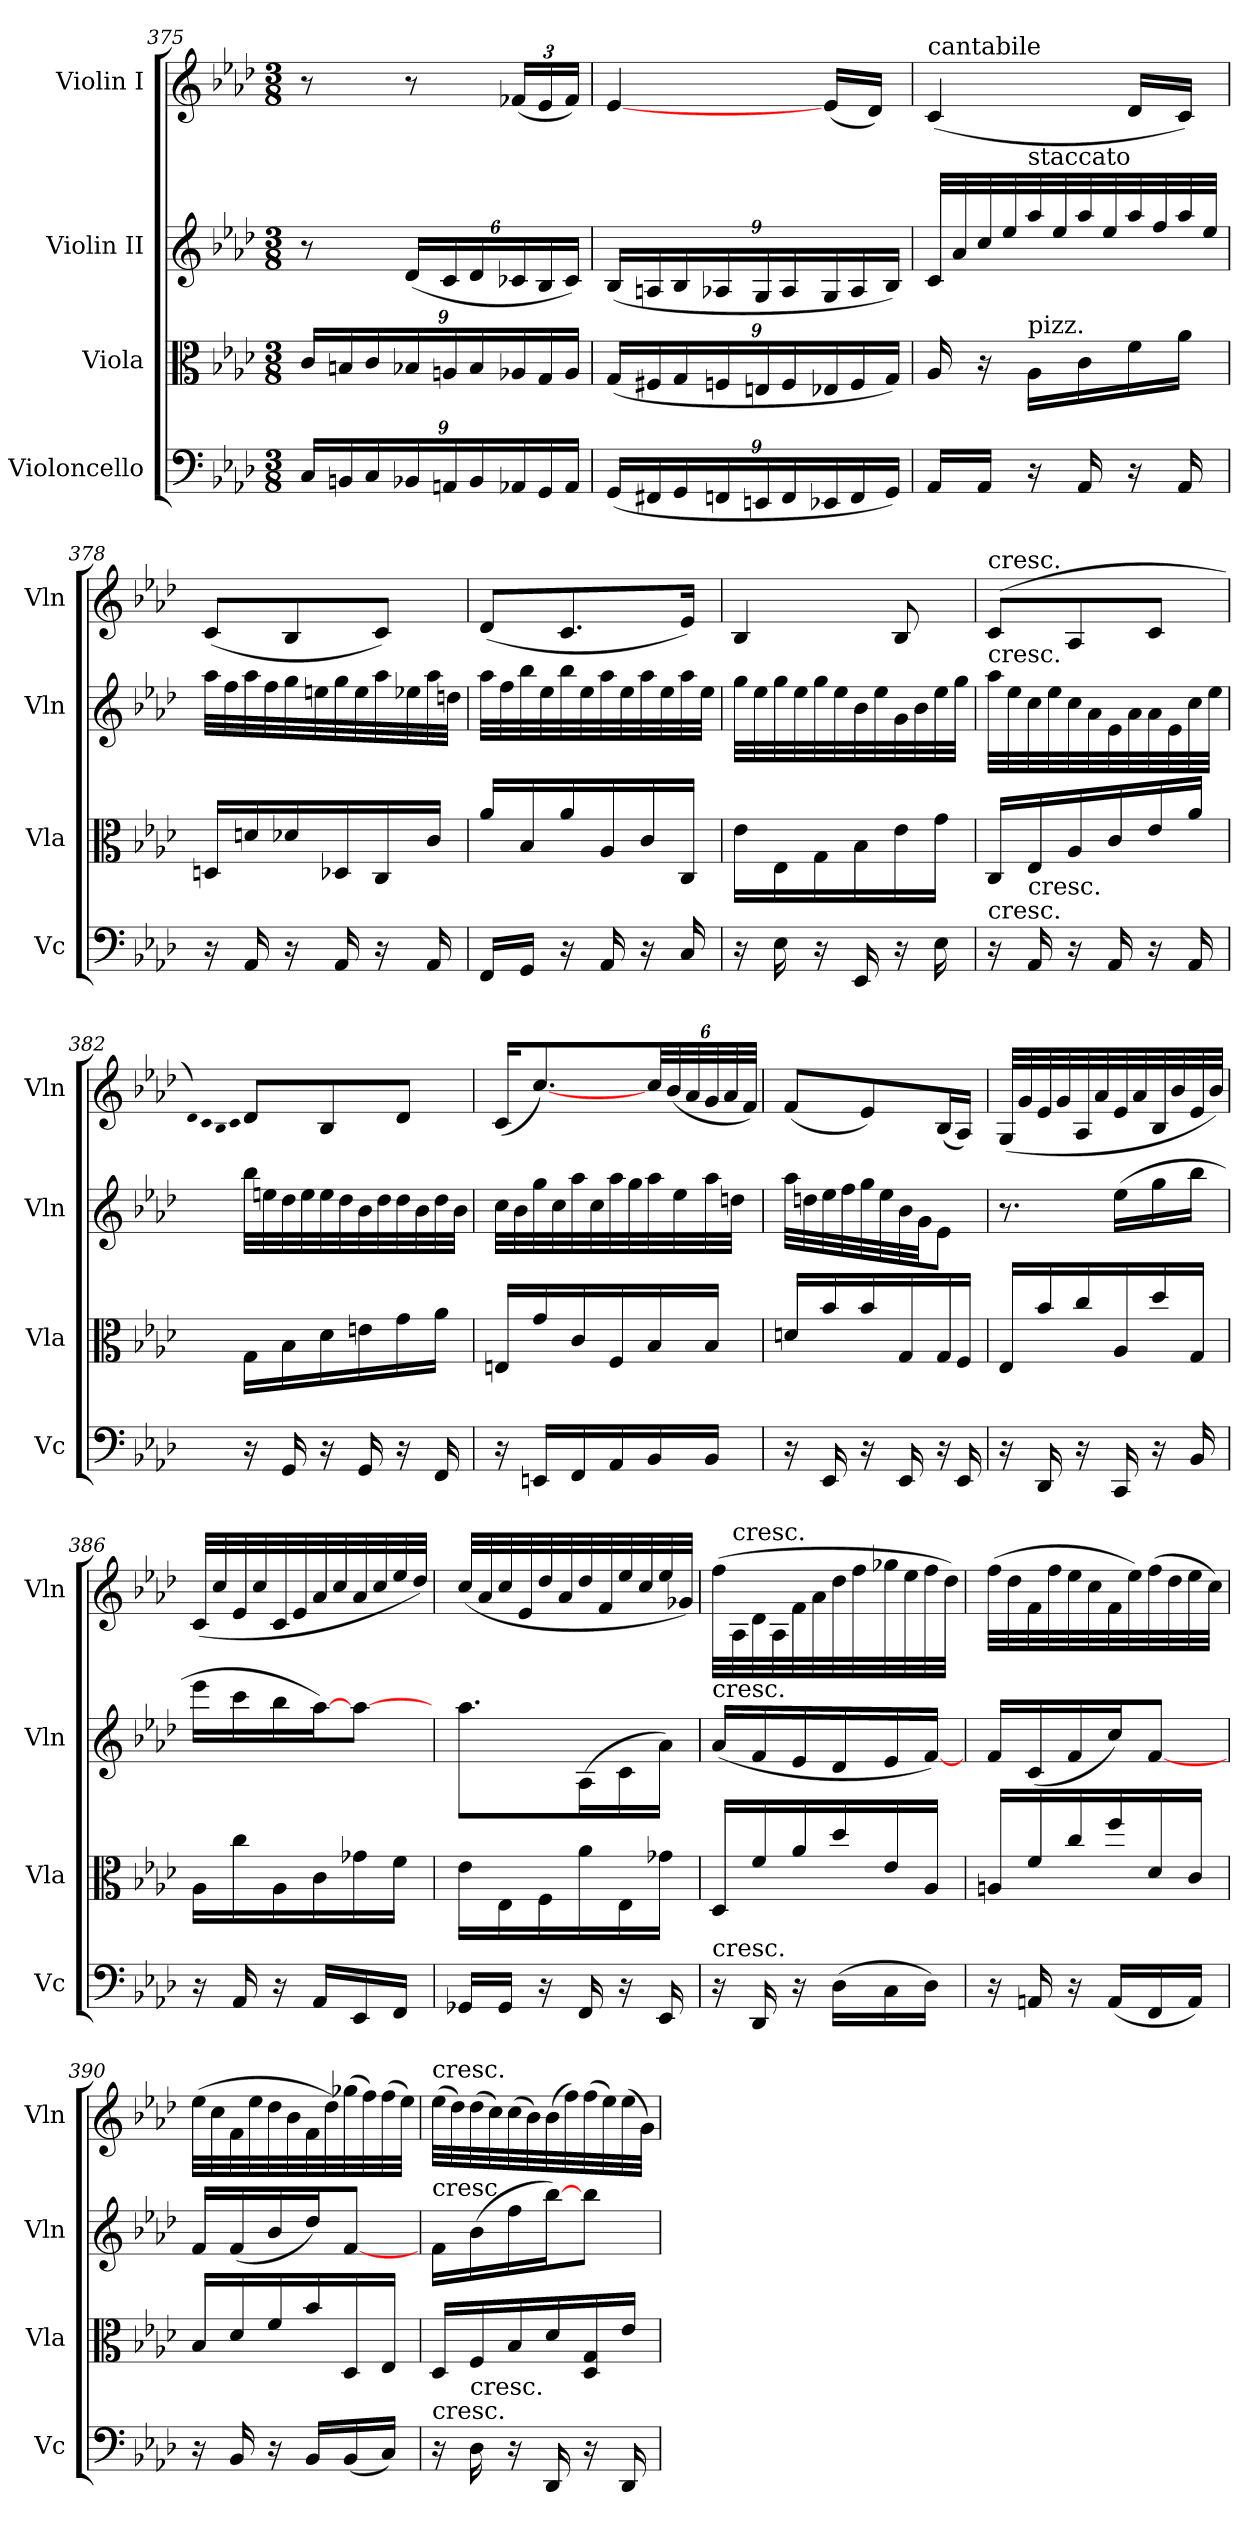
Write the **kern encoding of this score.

**kern	**kern	**kern	**kern
*part4	*part3	*part2	*part1
*staff4	*staff3	*staff2	*staff1
*I"Violoncello	*I"Viola	*I"Violin II	*I"Violin I
*I'Vc	*I'Vla	*I'Vln	*I'Vln
*clefF4	*clefC3	*clefG2	*clefG2
*k[b-e-a-d-]	*k[b-e-a-d-]	*k[b-e-a-d-]	*k[b-e-a-d-]
*A-:	*A-:	*A-:	*A-:
*M3/8	*M3/8	*M3/8	*M3/8
=375	=375	=375	=375
24C/LL	24c/LL	8r	8r
24BBn/	24Bn/	.	.
24C/	24c/	.	.
24BB-X/	24B-X/	(24d-/LL	8r
24AAn/	24An/	24c/	.
24BB-/	24B-/	24d-/	.
24AA-X/	24A-X/	24c-X/	(24f-X/LL
24GG/	24G/	24B-/	24e-/
24AA-/JJ	24A-/JJ	24c-/JJ)	24f-/JJ)
=376	=376	=376	=376
(24GG/LL	(24G/LL	(24B-/LL	[4e-
24FF#X/	24F#X/	24An/	.
24GG/	24G/	24B-/	.
24FFn/	24Fn/	24A-X/	.
24EEn/	24En/	24G/	.
24FF/	24F/	24A-/	.
24EE-X/	24E-X/	24G/	(16e-/LL
24FF/	24F/	24A-/	.
.	.	.	16d-/JJ)
24GG/JJ)	24G/JJ)	24B-/JJ)	.
=377	=377	=377	=377
!	!	!	!LO:TX:a:t=cantabile
16AA-/LL	16A-	32c/LLL	(4c
.	.	32a-/	.
16AA-/JJ	16r	32cc/	.
.	.	32ee-/	.
!	!	!LO:TX:a:t=staccato	!
!	!LO:TX:a:t=pizz.	!	!
16r	16A-\LL	32aa-/	.
.	.	32ee-/	.
16AA-	16c\	32aa-/	.
.	.	32ee-/	.
16r	16f\	32aa-/	16d-/LL
.	.	32ff/	.
16AA-	16a-\JJ	32aa-/	16c/JJ)
.	.	32ee-/JJJ	.
=378	=378	=378	=378
16r	16Dn/LL	32aa-\LLL	(8c/L
.	.	32ff\	.
16AA-	16dn/	32aa-\	.
.	.	32ff\	.
16r	16d-X/	32gg\	8B-/
.	.	32een\	.
16AA-	16D-X/	32gg\	.
.	.	32ee\	.
16r	16C/	32aa-\	8c/J)
.	.	32ee-X\	.
16AA-	16c/JJ	32aa-\	.
.	.	32ddn\JJJ	.
=379	=379	=379	=379
16FF/LL	16a-/LL	32aa-\LLL	(8d-/L
.	.	32ff\	.
16GG/JJ	16B-/	32bb-\	.
.	.	32ee-\	.
16r	16a-/	32bb-\	8.c/
.	.	32ee-\	.
16AA-	16A-/	32aa-\	.
.	.	32ee-\	.
16r	16c/	32aa-\	.
.	.	32ee-\	.
16C	16C/JJ	32aa-\	16e-/Jk)
.	.	32ee-\JJJ	.
=380	=380	=380	=380
16r	16e-\LL	32gg\LLL	4B-
.	.	32ee-\	.
16E-	16E-\	32gg\	.
.	.	32ee-\	.
16r	16G\	32gg\	.
.	.	32ee-\	.
16EE-	16B-\	32b-\	.
.	.	32ee-\	.
16r	16e-\	32g\	8B-
.	.	32b-\	.
16E-	16g\JJ	32ee-\	.
.	.	32gg\JJJ	.
=381	=381	=381	=381
!	!	!	!LO:TX:a:t=cresc.
!	!	!LO:TX:a:t=cresc.	!
!LO:TX:a:t=cresc.	!	!	!
16r	16C/LL	32aa-\LLL	(8c/L
.	.	32ee-\	.
!LO:TX:a:t=cresc.	!	!	!
16AA-	16E-/	32cc\	.
.	.	32ee-\	.
16r	16A-/	32cc\	8A-/
.	.	32a-\	.
16AA-	16c/	32e-\	.
.	.	32a-\	.
16r	16e-/	32a-\	8c/J
.	.	32e-\	.
16AA-	16a-/JJ	32cc\	.
.	.	32ee-\JJJ	.
=382	=382	=382	=382
.	.	.	qqd-)
.	.	.	qqc
.	.	.	qqB-
.	.	.	qqc
16r	16G\LL	32bb-\LLL	8d-/L
.	.	32een\	.
16GG	16B-\	32dd-\	.
.	.	32ee\	.
16r	16d-\	32ee\	8B-/
.	.	32dd-\	.
16GG	16en\	32b-\	.
.	.	32dd-\	.
16r	16g\	32dd-\	8d-/J
.	.	32b-\	.
16FF	16a-\JJ	32dd-\	.
.	.	32b-\JJJ	.
=383	=383	=383	=383
16r	16En/LL	32cc\LLL	(16c/KL
.	.	32b-\	.
16EEn/LL	16g/	32gg\	[8.cc/)
.	.	32cc\	.
16FF/	16c/	32aa-\	.
.	.	32cc\	.
16AA-/	16F/	32aa-\	.
.	.	32gg\	.
16BB-/	16B-/	32aa-\	48cc/LL
.	.	.	(48b-/
.	.	32ee-\	.
.	.	.	48a-/
16BB-/JJ	16B-/JJ	32aa-\	48g/
.	.	.	48a-/
.	.	32ddn\JJJ	.
.	.	.	48f/JJJ)
=384	=384	=384	=384
16r	16dn/LL	32aa-\LLL	(8f/L
.	.	32ddn\	.
16EE-	16b-/	32ee-\	.
.	.	32ff\	.
16r	16b-/	32gg\	8e-/)
.	.	32ee-\	.
16EE-	16G/	32b-\	.
.	.	32g\JJ	.
16r	16G/	8e-\J	(16B-/L
16EE-	16F/JJ	.	16A-/JJ)
=385	=385	=385	=385
16r	16E-/LL	8.r	(32G/LLL
.	.	.	32g/
16DD-	16b-/	.	32e-/
.	.	.	32g/
16r	16cc/	.	32A-/
.	.	.	32a-/
16CC	16A-/	(16ee-\LL	32e-/
.	.	.	32a-/
16r	16dd-/	16gg\	32B-/
.	.	.	32b-/
16BB-	16G/JJ	16bb-\JJ	32e-/
.	.	.	32b-/JJJ)
=386	=386	=386	=386
16r	16A-\LL	16eee-\LL	(32c/LLL
.	.	.	32cc/
16AA-	16cc\	16ccc\	32e-/
.	.	.	32cc/
16r	16A-\	16bb-\	32c/
.	.	.	32e-/
16AA-/LL	16c\	[16aa-\J)	32a-/
.	.	.	32cc/
16EE-/	16g-X\	[8aa-\J	32a-/
.	.	.	32cc/
16FF/JJ	16f\JJ	.	32ee-/
.	.	.	32dd-/JJJ)
=387	=387	=387	=387
16GG-X/LL	16e-\LL	8.aa-\L	(32cc/LLL
.	.	.	32a-/
16GG-/JJ	16E-\	.	32cc/
.	.	.	32e-/
16r	16F\	.	32dd-/
.	.	.	32a-/
16FF	16a-\	(16A-\L	32dd-/
.	.	.	32f/
16r	16E-\	16c\	32ee-/
.	.	.	32cc/
16EE-	16g-X\JJ	16a-\JJ)	32ee-/
.	.	.	32g-X/JJJ)
=388	=388	=388	=388
!	!	!LO:TX:a:t=cresc.	!
!LO:TX:a:t=cresc.	!	!	!
16r	16D-/LL	(16a-/LL	(32ff\LLL
!	!	!	!LO:TX:t=cresc.
.	.	.	32A-\
16DD-	16f/	16f/	32d-\
.	.	.	32A-\
16r	16a-/	16e-/	32f\
.	.	.	32a-\
(16D-\LL	16dd-/	16d-/	32dd-\
.	.	.	32ff\
16C\	16e-/	16e-/	32gg-X\
.	.	.	32ee-\
16D-\JJ)	16A-/JJ	[16f/JJ)	32ff\
.	.	.	32dd-\JJJ)
=389	=389	=389	=389
16r	16An/LL	16f/LL	(32ff\LLL
.	.	.	32dd-\
16AAn	16f/	(16c/	32f\
.	.	.	32ff\
16r	16cc/	16f/	32ee-\
.	.	.	32cc\
(16AA/LL	16ff/	16cc/J)	32f\
.	.	.	32ee-\)
16FF/	16d-/	[8f/J	(32ff\
.	.	.	32dd-\
16AA/JJ)	16c/JJ	.	32ee-\
.	.	.	32cc\JJJ)
=390	=390	=390	=390
16r	16B-/LL	16f/LL	(32ee-\LLL
.	.	.	32cc\
16BB-	16d-/	(16f/	32f\
.	.	.	32ee-\
16r	16f/	16b-/	32dd-\
.	.	.	32b-\
16BB-/LL	16b-/	16dd-/J)	32f\
.	.	.	32dd-\)
(16BB-/	16D-/	[8f/J	(32gg-X\
.	.	.	32ff\)
16C/JJ)	16E-/JJ	.	(32ff\
.	.	.	32ee-\JJJ)
=391	=391	=391	=391
!	!	!	!LO:TX:a:t=cresc.
!	!	!LO:TX:a:t=cresc.	!
!LO:TX:a:t=cresc.	!	!	!
16r	16D-/LL	16f\LL	(32ee-\LLL
.	.	.	32dd-\)
!LO:TX:a:t=cresc.	!	!	!
16D-	16F/	(16b-\	(32dd-\
.	.	.	32cc\)
16r	16B-/	16ff\	(32cc\
.	.	.	32b-\)
16DD-	16d-/	[16bb-\J)	(32b-\
.	.	.	32ff\)
16r	16D-/ 16G/	8bb-\J	(32ff\
.	.	.	32ee-\)
16DD-	16e-/JJ	.	(32ee-\
.	.	.	32g\JJJ)
=	=	=	=
*-	*-	*-	*-
